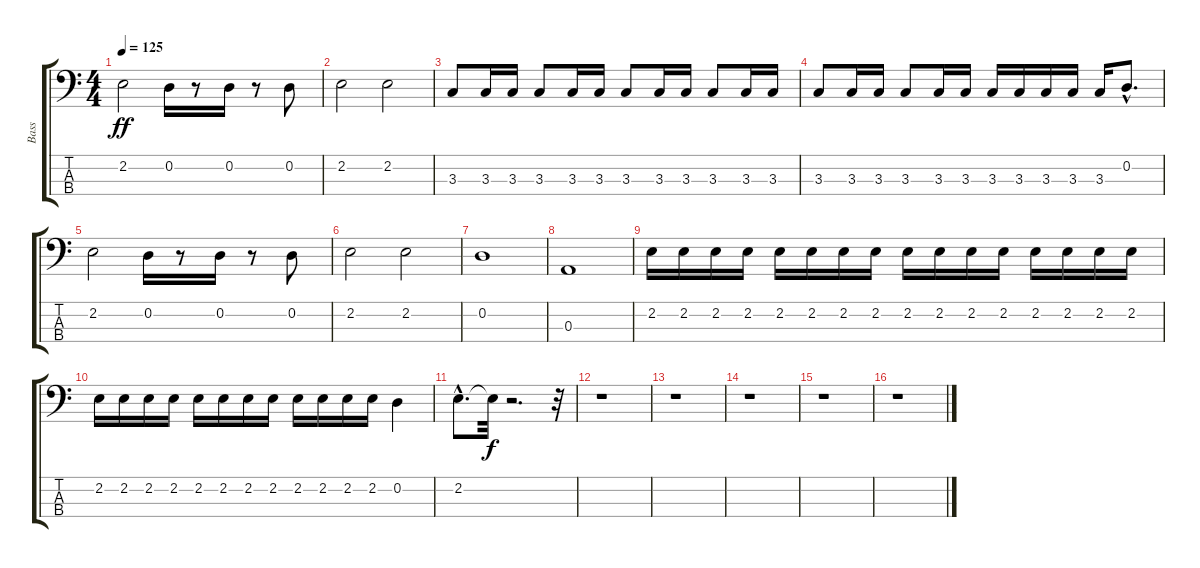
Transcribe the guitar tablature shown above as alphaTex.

\track ("Bass" "Bass") {instrument electricbassfinger}
\staff {score tabs}
\tuning (G2 D2 A1 E1) {hide}
\ts (4 4)
\tempo 125
\clef f4
\ks c
2.2.2{dy ff} 0.2.16 r.8 0.2.16 r.8 0.2.8 |
2.2.2 2.2.2 |
3.3.8 3.3.16 3.3.16 3.3.8 3.3.16 3.3.16 3.3.8 3.3.16 3.3.16 3.3.8 3.3.16 3.3.16 |
3.3.8 3.3.16 3.3.16 3.3.8 3.3.16 3.3.16 3.3.16 3.3.16 3.3.16 3.3.16 3.3.16 0.2{hac}.8{d} |
2.2.2 0.2.16 r.8 0.2.16 r.8 0.2.8 |
2.2.2 2.2.2 |
0.2.1 |
0.3.1 |
2.2.16 2.2.16 2.2.16 2.2.16 2.2.16 2.2.16 2.2.16 2.2.16 2.2.16 2.2.16 2.2.16 2.2.16 2.2.16 2.2.16 2.2.16 2.2.16 |
2.2.16 2.2.16 2.2.16 2.2.16 2.2.16 2.2.16 2.2.16 2.2.16 2.2.16 2.2.16 2.2.16 2.2.16 0.2.4 |
2.2{hac}.8{d} 2.2{t}.32{dy f} r.2{d} r.32 |
r.1 |
r.1 |
r.1 |
r.1 |
r.1
